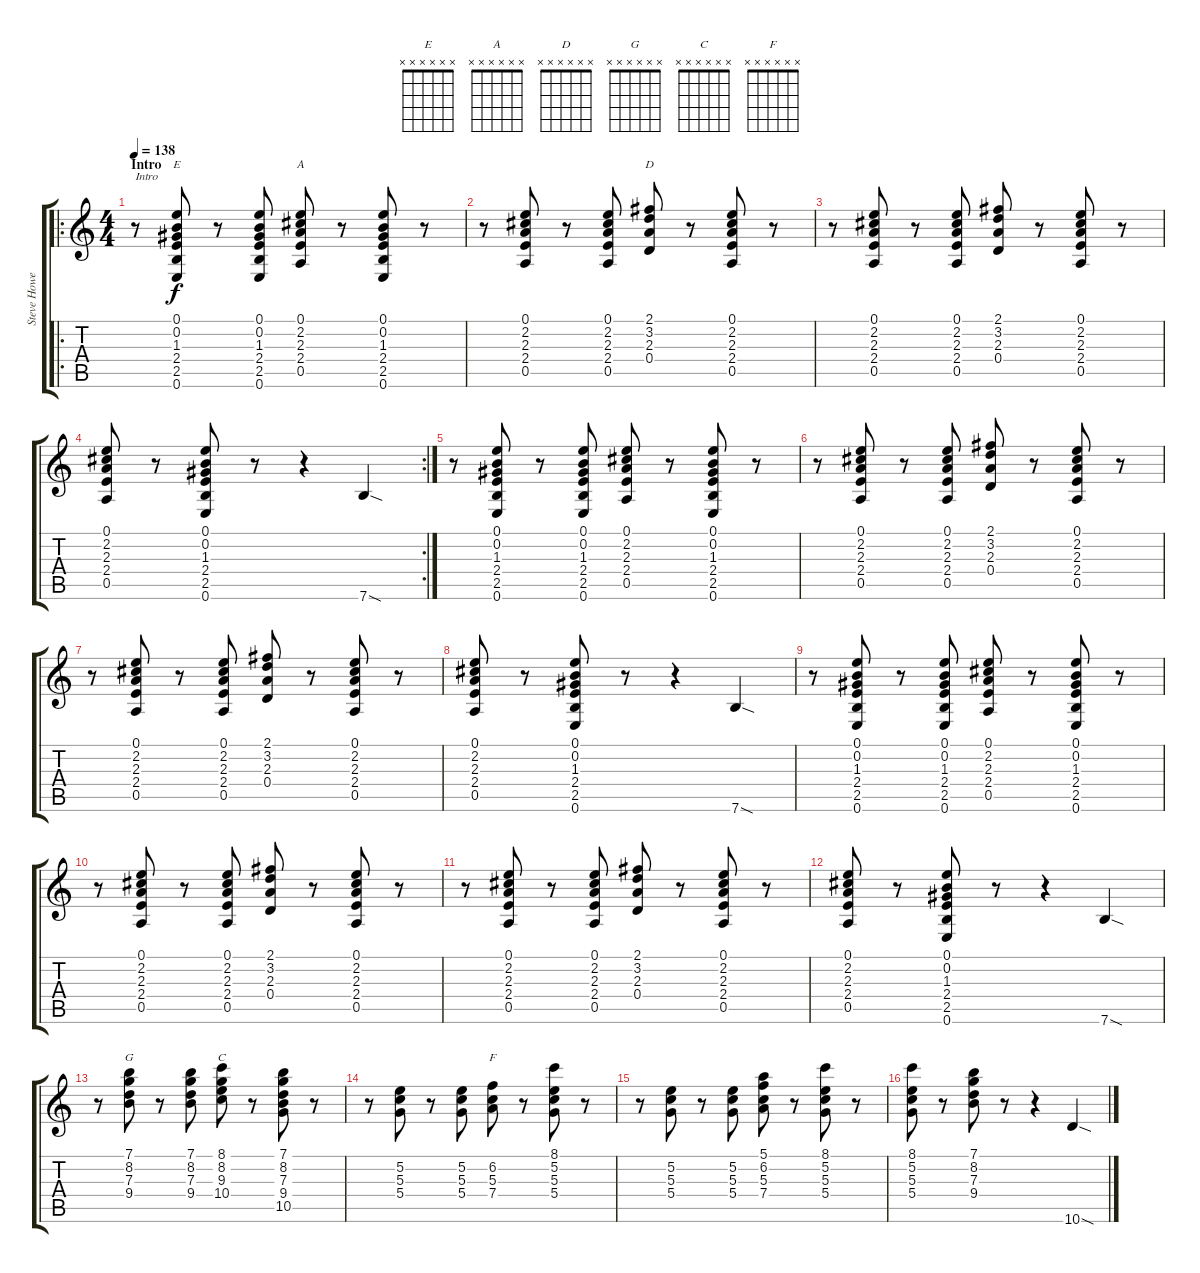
\track ("Steve Howe 1" "Steve Howe") {instrument overdrivenguitar}
\staff {score tabs}
\tuning (E4 B3 G3 D3 A2 E2) {hide}
\chord ("E" x x x x x x) {firstfret 0}
\chord ("A" x x x x x x) {firstfret 0}
\chord ("D" x x x x x x) {firstfret 0}
\chord ("G" x x x x x x) {firstfret 0}
\chord ("C" x x x x x x) {firstfret 0}
\chord ("F" x x x x x x) {firstfret 0}
\ro
\ts (4 4)
\section ("" "Intro")
\tempo 138
\tempo 148
\tempo 138
\clef g2
\ks c
r.8{txt "Intro" dy f instrument overdrivenguitar} (0.1 0.2 1.3 2.4 2.5 0.6).8{ch "E"} r.8 (0.1 0.2 1.3 2.4 2.5 0.6).8 (0.1 2.2 2.3 2.4 0.5).8{ch "A"} r.8 (0.1 0.2 1.3 2.4 2.5 0.6).8 r.8 |
r.8 (0.1 2.2 2.3 2.4 0.5).8 r.8 (0.1 2.2 2.3 2.4 0.5).8 (2.1 3.2 2.3 0.4).8{ch "D"} r.8 (0.1 2.2 2.3 2.4 0.5).8 r.8 |
r.8 (0.1 2.2 2.3 2.4 0.5).8 r.8 (0.1 2.2 2.3 2.4 0.5).8 (2.1 3.2 2.3 0.4).8 r.8 (0.1 2.2 2.3 2.4 0.5).8 r.8 |
\rc 2
(0.1 2.2 2.3 2.4 0.5).8 r.8 (0.1 0.2 1.3 2.4 2.5 0.6).8 r.8 r.4 7.6{sod}.4 |
r.8 (0.1 0.2 1.3 2.4 2.5 0.6).8 r.8 (0.1 0.2 1.3 2.4 2.5 0.6).8 (0.1 2.2 2.3 2.4 0.5).8 r.8 (0.1 0.2 1.3 2.4 2.5 0.6).8 r.8 |
r.8 (0.1 2.2 2.3 2.4 0.5).8 r.8 (0.1 2.2 2.3 2.4 0.5).8 (2.1 3.2 2.3 0.4).8 r.8 (0.1 2.2 2.3 2.4 0.5).8 r.8 |
r.8 (0.1 2.2 2.3 2.4 0.5).8 r.8 (0.1 2.2 2.3 2.4 0.5).8 (2.1 3.2 2.3 0.4).8 r.8 (0.1 2.2 2.3 2.4 0.5).8 r.8 |
(0.1 2.2 2.3 2.4 0.5).8 r.8 (0.1 0.2 1.3 2.4 2.5 0.6).8 r.8 r.4 7.6{sod}.4 |
r.8 (0.1 0.2 1.3 2.4 2.5 0.6).8 r.8 (0.1 0.2 1.3 2.4 2.5 0.6).8 (0.1 2.2 2.3 2.4 0.5).8 r.8 (0.1 0.2 1.3 2.4 2.5 0.6).8 r.8 |
r.8 (0.1 2.2 2.3 2.4 0.5).8 r.8 (0.1 2.2 2.3 2.4 0.5).8 (2.1 3.2 2.3 0.4).8 r.8 (0.1 2.2 2.3 2.4 0.5).8 r.8 |
r.8 (0.1 2.2 2.3 2.4 0.5).8 r.8 (0.1 2.2 2.3 2.4 0.5).8 (2.1 3.2 2.3 0.4).8 r.8 (0.1 2.2 2.3 2.4 0.5).8 r.8 |
(0.1 2.2 2.3 2.4 0.5).8 r.8 (0.1 0.2 1.3 2.4 2.5 0.6).8 r.8 r.4 7.6{sod}.4 |
r.8 (7.1 8.2 7.3 9.4).8{ch "G"} r.8 (7.1 8.2 7.3 9.4).8 (8.1 8.2 9.3 10.4).8{ch "C"} r.8 (7.1 8.2 7.3 9.4 10.5).8 r.8 |
r.8 (5.2 5.3 5.4).8 r.8 (5.2 5.3 5.4).8 (6.2 5.3 7.4).8{ch "F"} r.8 (8.1 5.2 5.3 5.4).8 r.8 |
r.8 (5.2 5.3 5.4).8 r.8 (5.2 5.3 5.4).8 (5.1 6.2 5.3 7.4).8 r.8 (8.1 5.2 5.3 5.4).8 r.8 |
(8.1 5.2 5.3 5.4).8 r.8 (7.1 8.2 7.3 9.4).8 r.8 r.4 10.6{sod}.4
